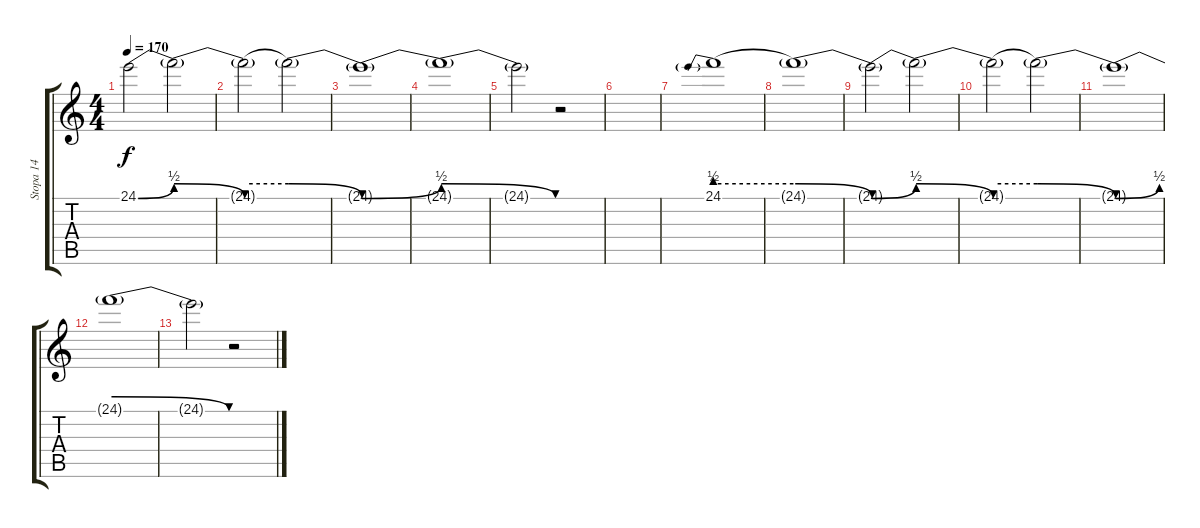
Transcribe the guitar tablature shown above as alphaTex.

\track ("Stopa 14" "Stopa 14") {instrument stringensemble1}
\staff {score tabs}
\tuning (E4 B3 G3 D3 A2 E2) {hide}
\ts (4 4)
\tempo 170
\clef g2
\ks c
24.1{be (bend 0 0 60 2) t}.2{dy f} 24.1{be (release 0 2 60 0) t}.2 |
24.1{be (hold 0 2 60 2) t}.2 24.1{be (release 0 2 60 0) t}.2 |
24.1{be (bend 0 0 60 2) t}.1 |
24.1{be (release 0 2 60 0) t}.1 |
24.1{t}.2 r.2 |
|
24.1{be (prebend 0 2 60 2)}.1 |
24.1{be (release 0 2 60 0) t}.1 |
24.1{be (bend 0 0 60 2) t}.2 24.1{be (release 0 2 60 0) t}.2 |
24.1{be (hold 0 2 60 2) t}.2 24.1{be (release 0 2 60 0) t}.2 |
24.1{be (bend 0 0 60 2) t}.1 |
24.1{be (release 0 2 60 0) t}.1 |
24.1{t}.2 r.2
